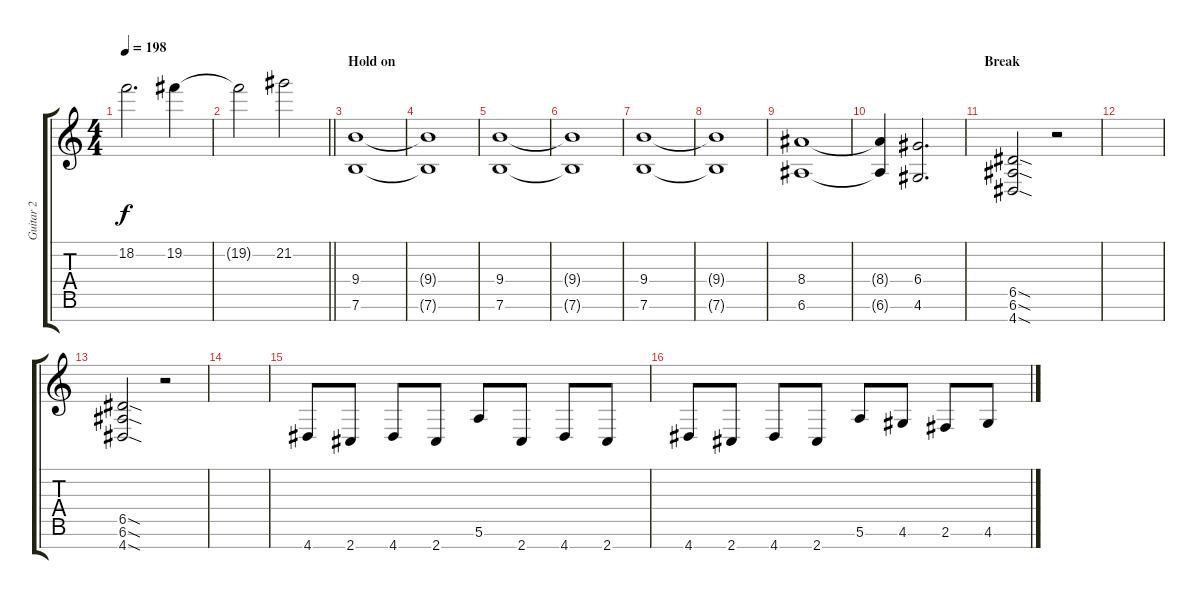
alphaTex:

\track ("Guitar 2" "Guitar 2") {instrument acousticguitarsteel}
\staff {score tabs}
\tuning (E4 B3 G3 D3 A2 E2 B1) {hide}
\ts (4 4)
\tempo 198
\clef g2
\ks c
18.2.2{d dy f} 19.2.4 |
\barLineRight lightlight
19.2{t}.2 21.2.2 |
\section ("" "Hold on")
(9.4 7.6).1 |
(9.4{t} 7.6{t}).1 |
(9.4 7.6).1 |
(9.4{t} 7.6{t}).1 |
(9.4 7.6).1 |
(9.4{t} 7.6{t}).1 |
(8.4 6.6).1 |
(8.4{t} 6.6{t}).4 (6.4 4.6).2{d} |
\section ("" "Break")
(6.5{sod} 6.6{sod} 4.7{sod}).2 r.2 |
|
(6.5{sod} 6.6{sod} 4.7{sod}).2 r.2 |
|
4.7.8 2.7.8 4.7.8 2.7.8 5.6.8 2.7.8 4.7.8 2.7.8 |
4.7.8 2.7.8 4.7.8 2.7.8 5.6.8 4.6.8 2.6.8 4.6.8
